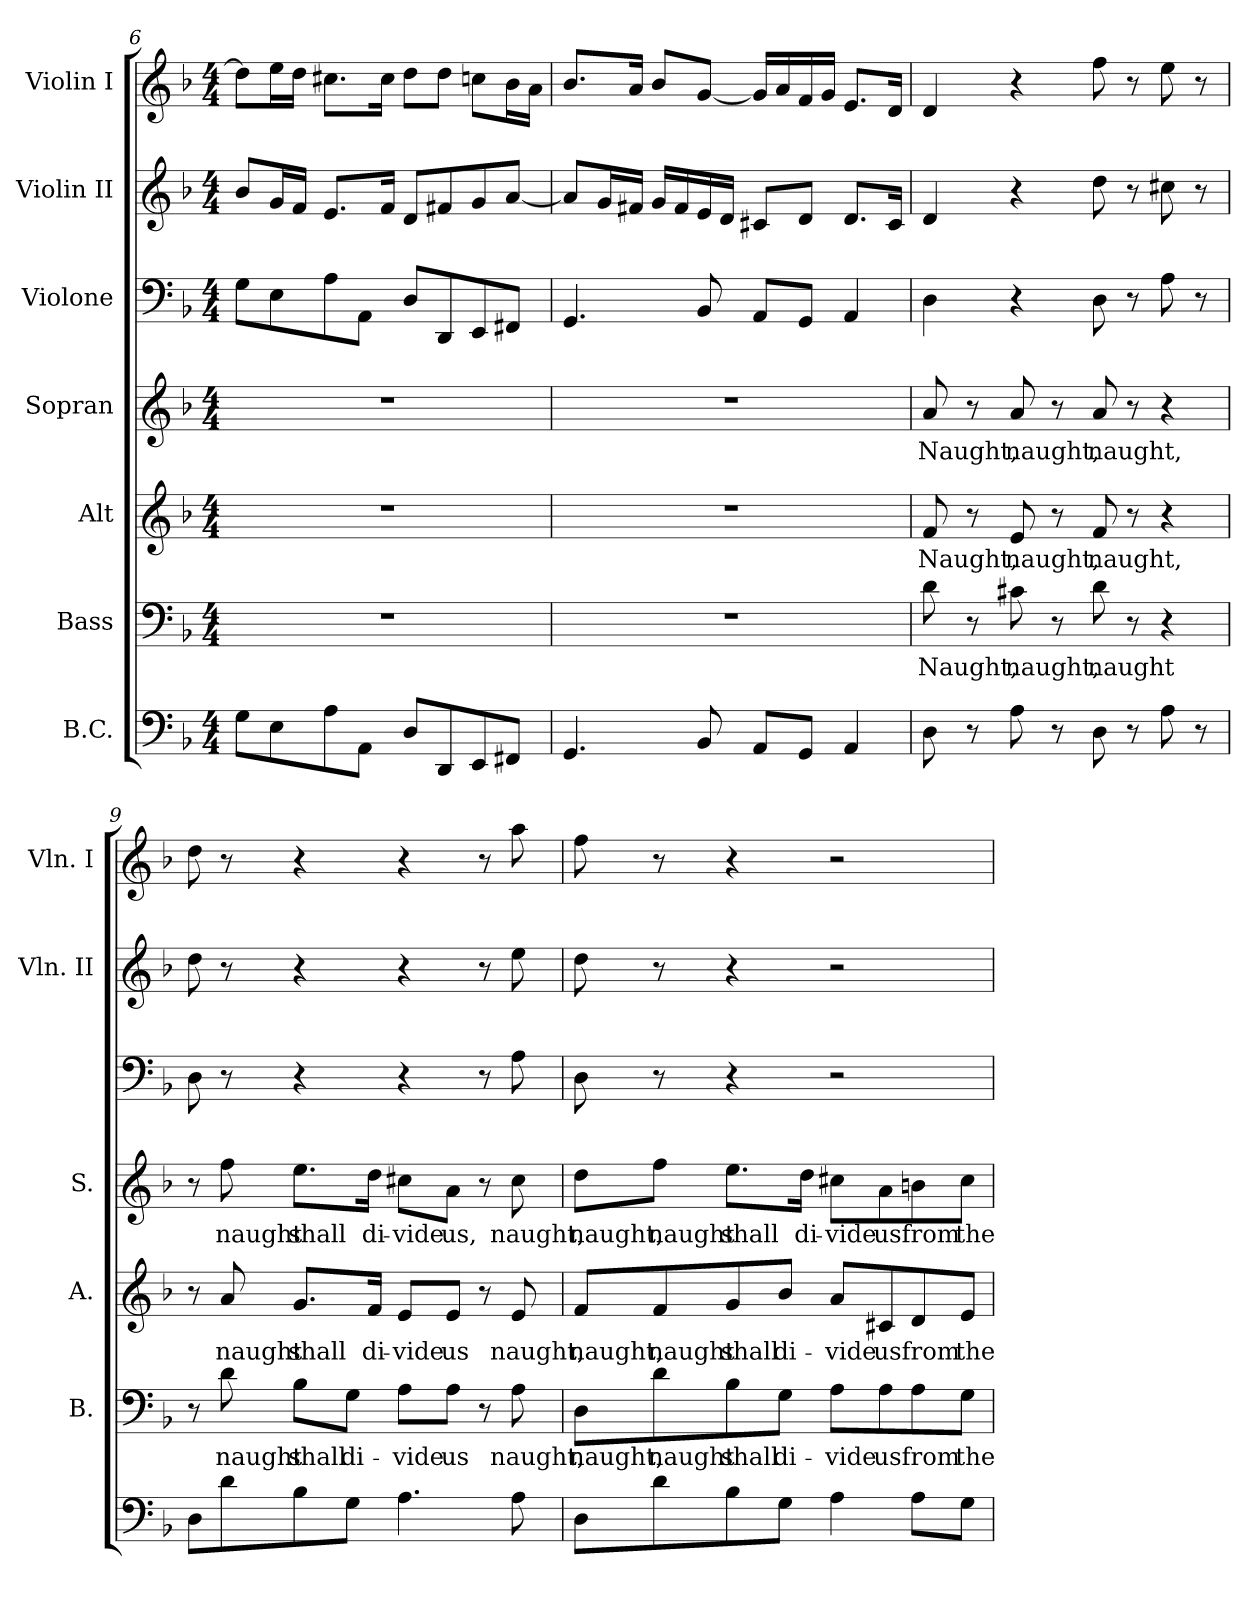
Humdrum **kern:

**kern	**kern	**text	**kern	**text	**kern	**text	**kern	**kern	**kern
*part7	*part6	*part6	*part5	*part5	*part4	*part4	*part3	*part2	*part1
*staff7	*staff6	*staff6	*staff5	*staff5	*staff4	*staff4	*staff3	*staff2	*staff1
*I"B.C.	*I"Bass	*	*I"Alt	*	*I"Sopran	*	*I"Violone	*I"Violin II	*I"Violin I
*	*I'B.	*	*I'A.	*	*I'S.	*	*	*I'Vln. II	*I'Vln. I
*clefF4	*clefF4	*	*clefG2	*	*clefG2	*	*clefF4	*clefG2	*clefG2
*k[b-]	*k[b-]	*	*k[b-]	*	*k[b-]	*	*k[b-]	*k[b-]	*k[b-]
*F:	*F:	*	*F:	*	*F:	*	*F:	*F:	*F:
*M4/4	*M4/4	*	*M4/4	*	*M4/4	*	*M4/4	*M4/4	*M4/4
=6	=6	=6	=6	=6	=6	=6	=6	=6	=6
8Gi\L	1r	.	1r	.	1r	.	8Gi\L	8b-i/L	8ddi\L]
8Ei\	.	.	.	.	.	.	8Ei\	16gi/L	16eei\L
.	.	.	.	.	.	.	.	16fi/JJ	16ddi\JJ
8Ai\	.	.	.	.	.	.	8Ai\	8.ei/L	8.cc#Xi\L
8AAi\J	.	.	.	.	.	.	8AAi\J	.	.
.	.	.	.	.	.	.	.	16fi/Jk	16cc#i\Jk
8Di/L	.	.	.	.	.	.	8Di/L	8di/L	8ddi\L
8DDi/	.	.	.	.	.	.	8DDi/	8f#Xi/	8ddi\J
8EEi/	.	.	.	.	.	.	8EEi/	8gi/	8ccni\L
8FF#Xi/J	.	.	.	.	.	.	8FF#Xi/J	[8ai/J	16b-i\L
.	.	.	.	.	.	.	.	.	16ai\JJ
=7	=7	=7	=7	=7	=7	=7	=7	=7	=7
4.GGi/	1r	.	1r	.	1r	.	4.GGi/	8ai/L]	8.b-i/L
.	.	.	.	.	.	.	.	16gi/L	.
.	.	.	.	.	.	.	.	16f#Xi/JJ	16ai/Jk
.	.	.	.	.	.	.	.	16gi/LL	8b-i/L
.	.	.	.	.	.	.	.	16f#i/	.
8BB-i/	.	.	.	.	.	.	8BB-i/	16ei/	[8gi/J
.	.	.	.	.	.	.	.	16di/JJ	.
8AAi/L	.	.	.	.	.	.	8AAi/L	8c#Xi/L	16gi/LL]
.	.	.	.	.	.	.	.	.	16ai/
8GGi/J	.	.	.	.	.	.	8GGi/J	8di/J	16fi/
.	.	.	.	.	.	.	.	.	16gi/JJ
4AAi/	.	.	.	.	.	.	4AAi/	8.di/L	8.ei/L
.	.	.	.	.	.	.	.	16c#i/Jk	16di/Jk
=8	=8	=8	=8	=8	=8	=8	=8	=8	=8
!	!	!LO:LY:b:color=#000000	!	!	!	!	!	!	!
!	!	!	!	!LO:LY:b:color=#000000	!	!	!	!	!
!	!	!	!	!	!	!LO:LY:b:color=#000000	!	!	!
8Di\	8di\	Naught,	8fi/	Naught,	8ai/	Naught,	4Di\	4di/	4di/
8r	8r	.	8r	.	8r	.	.	.	.
!	!	!LO:LY:b:color=#000000	!	!	!	!	!	!	!
!	!	!	!	!LO:LY:b:color=#000000	!	!	!	!	!
!	!	!	!	!	!	!LO:LY:b:color=#000000	!	!	!
8Ai\	8c#Xi\	naught,	8ei/	naught,	8ai/	naught,	4r	4r	4r
8r	8r	.	8r	.	8r	.	.	.	.
!	!	!LO:LY:b:color=#000000	!	!	!	!	!	!	!
!	!	!	!	!LO:LY:b:color=#000000	!	!	!	!	!
!	!	!	!	!	!	!LO:LY:b:color=#000000	!	!	!
8Di\	8di\	naught	8fi/	naught,	8ai/	naught,	8Di\	8ddi\	8ffi\
8r	8r	.	8r	.	8r	.	8r	8r	8r
8Ai\	4r	.	4r	.	4r	.	8Ai\	8cc#Xi\	8eei\
8r	.	.	.	.	.	.	8r	8r	8r
!!LO:PB:g=z
=9	=9	=9	=9	=9	=9	=9	=9	=9	=9
8Di\L	8r	.	8r	.	8r	.	8Di\	8ddi\	8ddi\
!	!	!LO:LY:b:color=#000000	!	!	!	!	!	!	!
!	!	!	!	!LO:LY:b:color=#000000	!	!	!	!	!
!	!	!	!	!	!	!LO:LY:b:color=#000000	!	!	!
8di\	8di\	naught	8ai/	naught	8ffi\	naught	8r	8r	8r
!	!	!LO:LY:b:color=#000000	!	!	!	!	!	!	!
!	!	!	!	!LO:LY:b:color=#000000	!	!	!	!	!
!	!	!	!	!	!	!LO:LY:b:color=#000000	!	!	!
8B-i\	8B-i\L	shall	8.gi/L	shall	8.eei\L	shall	4r	4r	4r
!	!	!LO:LY:b:color=#000000	!	!	!	!	!	!	!
8Gi\J	8Gi\J	di-	.	.	.	.	.	.	.
!	!	!	!	!LO:LY:b:color=#000000	!	!	!	!	!
!	!	!	!	!	!	!LO:LY:b:color=#000000	!	!	!
.	.	.	16fi/Jk	di-	16ddi\Jk	di-	.	.	.
!	!	!LO:LY:b:color=#000000	!	!	!	!	!	!	!
!	!	!	!	!LO:LY:b:color=#000000	!	!	!	!	!
!	!	!	!	!	!	!LO:LY:b:color=#000000	!	!	!
4.Ai\	8Ai\L	-vide	8ei/L	-vide	8cc#Xi\L	-vide	4r	4r	4r
!	!	!LO:LY:b:color=#000000	!	!	!	!	!	!	!
!	!	!	!	!LO:LY:b:color=#000000	!	!	!	!	!
!	!	!	!	!	!	!LO:LY:b:color=#000000	!	!	!
.	8Ai\J	us	8ei/J	us	8ai\J	us,	.	.	.
.	8r	.	8r	.	8r	.	8r	8r	8r
!	!	!LO:LY:b:color=#000000	!	!	!	!	!	!	!
!	!	!	!	!LO:LY:b:color=#000000	!	!	!	!	!
!	!	!	!	!	!	!LO:LY:b:color=#000000	!	!	!
8Ai\	8Ai\	naught,	8ei/	naught,	8cc#i\	naught,	8Ai\	8eei\	8aai\
=10	=10	=10	=10	=10	=10	=10	=10	=10	=10
!	!	!LO:LY:b:color=#000000	!	!	!	!	!	!	!
!	!	!	!	!LO:LY:b:color=#000000	!	!	!	!	!
!	!	!	!	!	!	!LO:LY:b:color=#000000	!	!	!
8Di\L	8Di\L	naught,	8fi/L	naught,	8ddi\L	naught,	8Di\	8ddi\	8ffi\
!	!	!LO:LY:b:color=#000000	!	!	!	!	!	!	!
!	!	!	!	!LO:LY:b:color=#000000	!	!	!	!	!
!	!	!	!	!	!	!LO:LY:b:color=#000000	!	!	!
8di\	8di\	naught	8fi/	naught	8ffi\J	naught	8r	8r	8r
!	!	!LO:LY:b:color=#000000	!	!	!	!	!	!	!
!	!	!	!	!LO:LY:b:color=#000000	!	!	!	!	!
!	!	!	!	!	!	!LO:LY:b:color=#000000	!	!	!
8B-i\	8B-i\	shall	8gi/	shall	8.eei\L	shall	4r	4r	4r
!	!	!LO:LY:b:color=#000000	!	!	!	!	!	!	!
!	!	!	!	!LO:LY:b:color=#000000	!	!	!	!	!
8Gi\J	8Gi\J	di-	8b-i/J	di-	.	.	.	.	.
!	!	!	!	!	!	!LO:LY:b:color=#000000	!	!	!
.	.	.	.	.	16ddi\Jk	di-	.	.	.
!	!	!LO:LY:b:color=#000000	!	!	!	!	!	!	!
!	!	!	!	!LO:LY:b:color=#000000	!	!	!	!	!
!	!	!	!	!	!	!LO:LY:b:color=#000000	!	!	!
4Ai\	8Ai\L	-vide	8ai/L	-vide	8cc#Xi\L	-vide	2r	2r	2r
!	!	!LO:LY:b:color=#000000	!	!	!	!	!	!	!
!	!	!	!	!LO:LY:b:color=#000000	!	!	!	!	!
!	!	!	!	!	!	!LO:LY:b:color=#000000	!	!	!
.	8Ai\	us	8c#Xi/	us	8ai\	us	.	.	.
!	!	!LO:LY:b:color=#000000	!	!	!	!	!	!	!
!	!	!	!	!LO:LY:b:color=#000000	!	!	!	!	!
!	!	!	!	!	!	!LO:LY:b:color=#000000	!	!	!
8Ai\L	8Ai\	from	8di/	from	8bni\	from	.	.	.
!	!	!LO:LY:b:color=#000000	!	!	!	!	!	!	!
!	!	!	!	!LO:LY:b:color=#000000	!	!	!	!	!
!	!	!	!	!	!	!LO:LY:b:color=#000000	!	!	!
8Gi\J	8Gi\J	the	8ei/J	the	8cc#i\J	the	.	.	.
=	=	=	=	=	=	=	=	=	=
*-	*-	*-	*-	*-	*-	*-	*-	*-	*-
